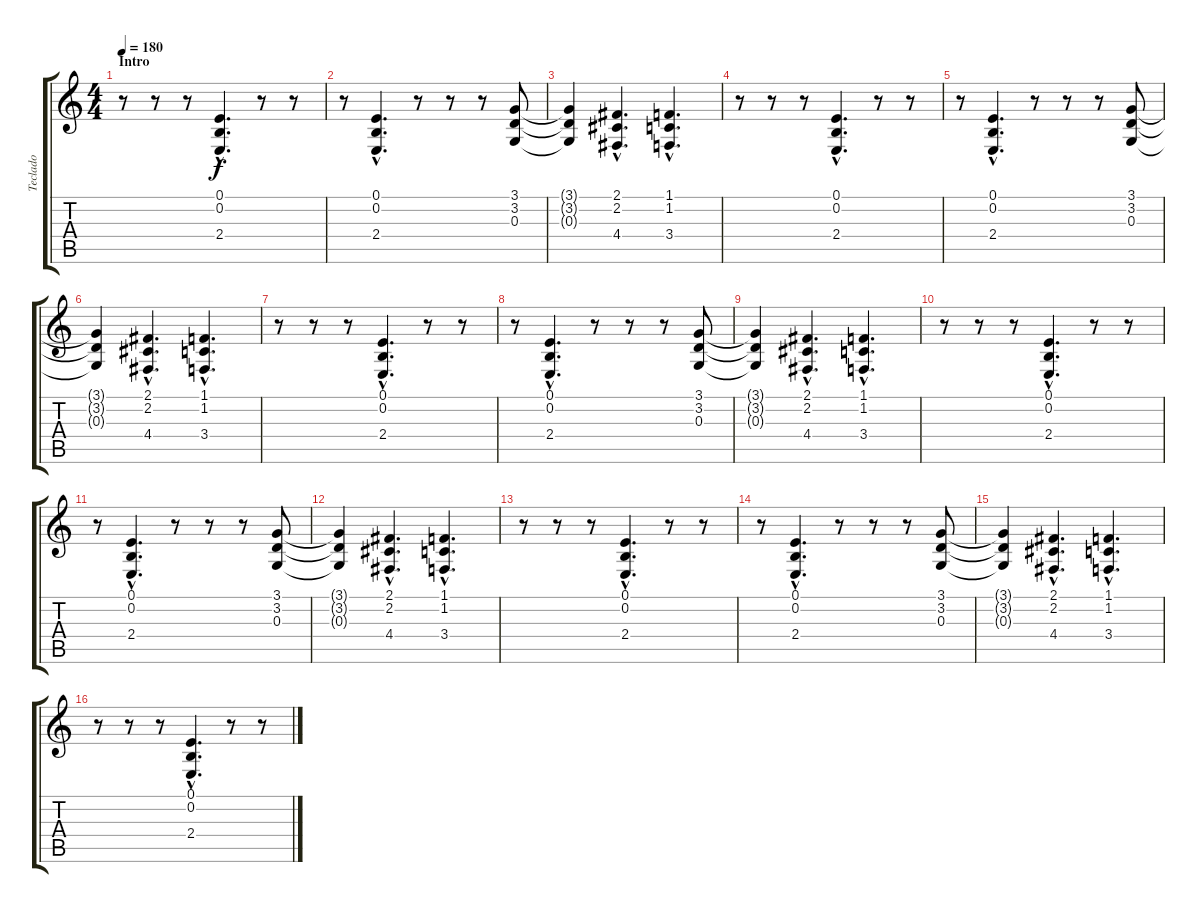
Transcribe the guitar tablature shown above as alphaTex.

\track ("Teclado" "Teclado") {instrument stringensemble1}
\staff {score tabs}
\tuning (E4 B3 G3 D3 A2 E2) {hide}
\ts (4 4)
\section ("" "Intro")
\tempo 180
\clef g2
\ks c
r.8{dy f instrument stringensemble1} r.8 r.8 (0.1{hac} 0.2{hac} 2.4{hac}).4{d} r.8 r.8 |
r.8 (0.1{hac} 0.2{hac} 2.4{hac}).4{d} r.8 r.8 r.8 (3.1 3.2 0.3).8 |
(3.1{t} 3.2{t} 0.3{t}).4 (2.1{hac} 2.2{hac} 4.4{hac}).4{d} (1.1{hac} 1.2{hac} 3.4{hac}).4{d} |
r.8 r.8 r.8 (0.1{hac} 0.2{hac} 2.4{hac}).4{d} r.8 r.8 |
r.8 (0.1{hac} 0.2{hac} 2.4{hac}).4{d} r.8 r.8 r.8 (3.1 3.2 0.3).8 |
(3.1{t} 3.2{t} 0.3{t}).4 (2.1{hac} 2.2{hac} 4.4{hac}).4{d} (1.1{hac} 1.2{hac} 3.4{hac}).4{d} |
r.8 r.8 r.8 (0.1{hac} 0.2{hac} 2.4{hac}).4{d} r.8 r.8 |
r.8 (0.1{hac} 0.2{hac} 2.4{hac}).4{d} r.8 r.8 r.8 (3.1 3.2 0.3).8 |
(3.1{t} 3.2{t} 0.3{t}).4 (2.1{hac} 2.2{hac} 4.4{hac}).4{d} (1.1{hac} 1.2{hac} 3.4{hac}).4{d} |
r.8 r.8 r.8 (0.1{hac} 0.2{hac} 2.4{hac}).4{d} r.8 r.8 |
r.8 (0.1{hac} 0.2{hac} 2.4{hac}).4{d} r.8 r.8 r.8 (3.1 3.2 0.3).8 |
(3.1{t} 3.2{t} 0.3{t}).4 (2.1{hac} 2.2{hac} 4.4{hac}).4{d} (1.1{hac} 1.2{hac} 3.4{hac}).4{d} |
r.8 r.8 r.8 (0.1{hac} 0.2{hac} 2.4{hac}).4{d} r.8 r.8 |
r.8 (0.1{hac} 0.2{hac} 2.4{hac}).4{d} r.8 r.8 r.8 (3.1 3.2 0.3).8 |
(3.1{t} 3.2{t} 0.3{t}).4 (2.1{hac} 2.2{hac} 4.4{hac}).4{d} (1.1{hac} 1.2{hac} 3.4{hac}).4{d} |
r.8 r.8 r.8 (0.1{hac} 0.2{hac} 2.4{hac}).4{d} r.8 r.8
